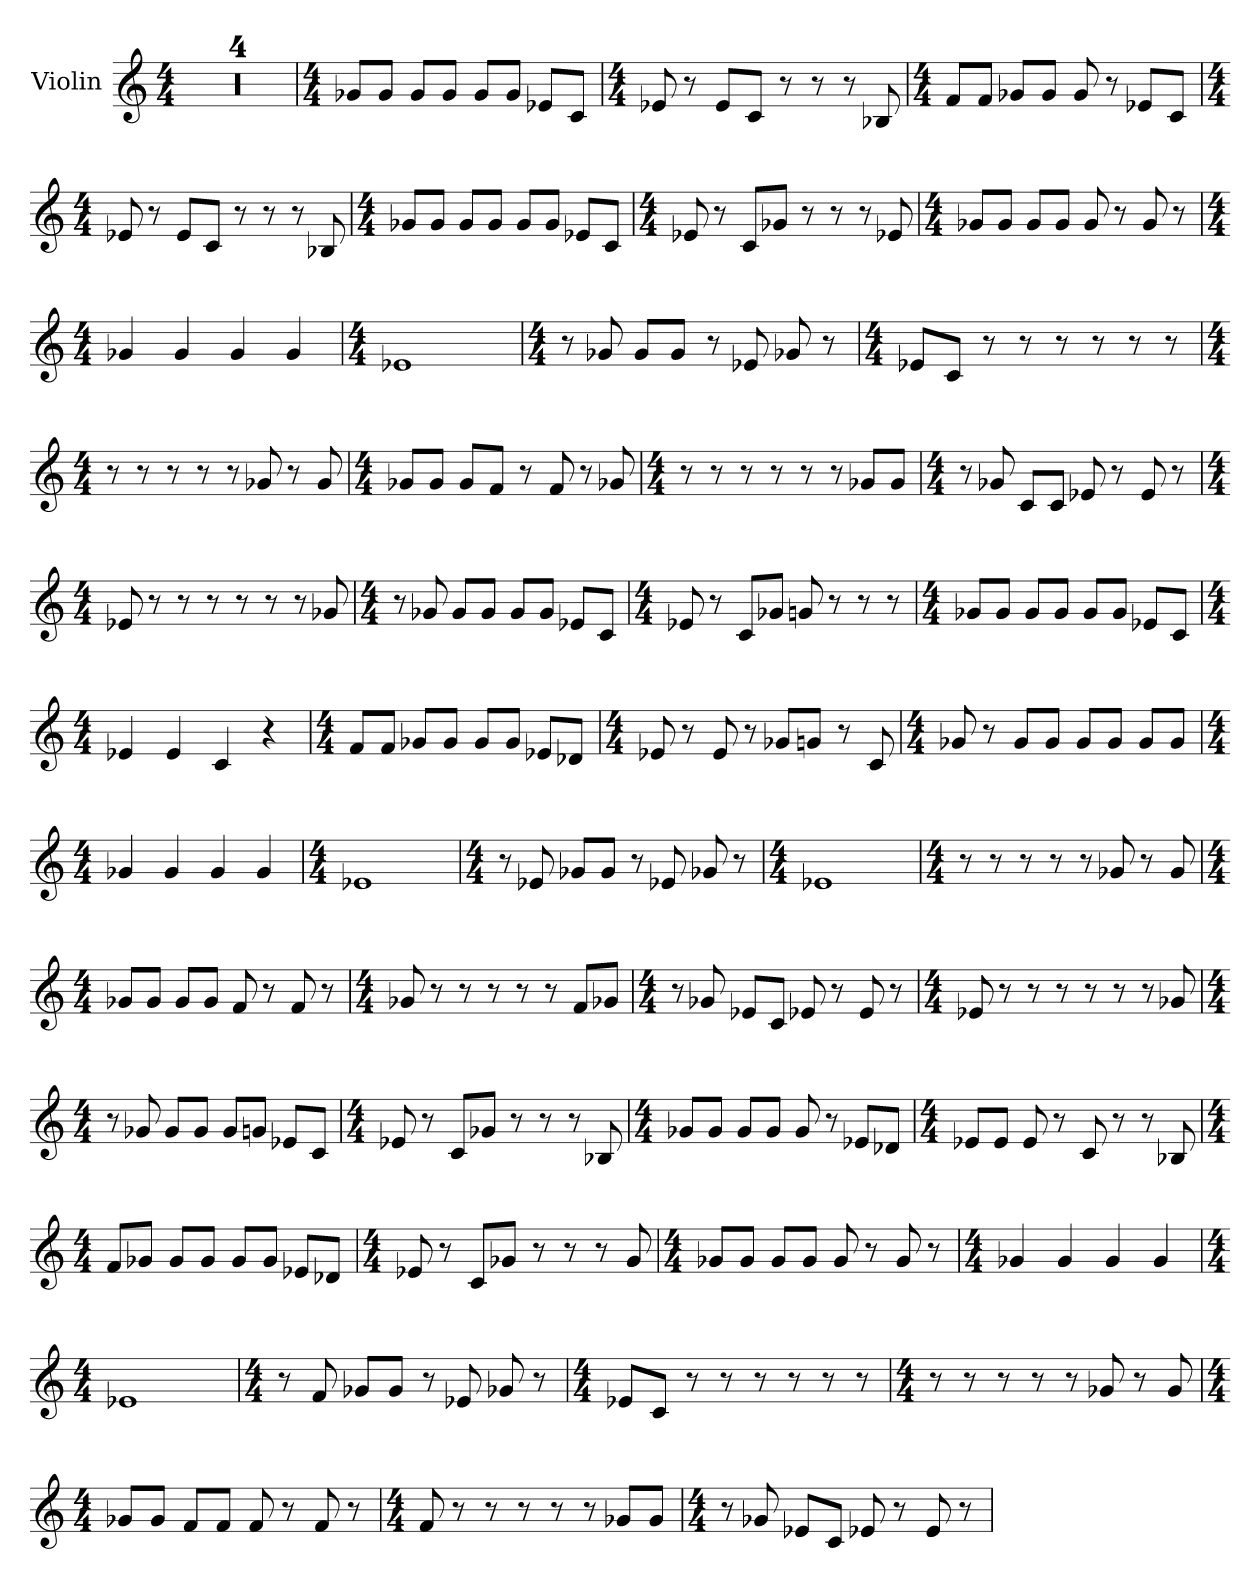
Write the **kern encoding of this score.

**kern
*part1
*staff1
*I"Violin
*I'Vln
*M4/4
=
1r
=
*M4/4
1r
=
*M4/4
1r
=
*M4/4
1r
=
*M4/4
8g-XL
8g-J
8g-L
8g-J
8g-L
8g-J
8e-XL
8cJ
=
*M4/4
8e-X
8r
8e-L
8cJ
8r
8r
8r
8B-X
=
*M4/4
8fL
8fJ
8g-XL
8g-J
8g-
8r
8e-XL
8cJ
=
*M4/4
8e-X
8r
8e-L
8cJ
8r
8r
8r
8B-X
=
*M4/4
8g-XL
8g-J
8g-L
8g-J
8g-L
8g-J
8e-XL
8cJ
=
*M4/4
8e-X
8r
8cL
8g-XJ
8r
8r
8r
8e-X
=
*M4/4
8g-XL
8g-J
8g-L
8g-J
8g-
8r
8g-
8r
=
*M4/4
4g-X
4g-
4g-
4g-
=
*M4/4
1e-X
=
*M4/4
8r
8g-X
8g-L
8g-J
8r
8e-X
8g-X
8r
=
*M4/4
8e-XL
8cJ
8r
8r
8r
8r
8r
8r
=
*M4/4
8r
8r
8r
8r
8r
8g-X
8r
8g-
=
*M4/4
8g-XL
8g-J
8g-L
8fJ
8r
8f
8r
8g-X
=
*M4/4
8r
8r
8r
8r
8r
8r
8g-XL
8g-J
=
*M4/4
8r
8g-X
8cL
8cJ
8e-X
8r
8e-
8r
=
*M4/4
8e-X
8r
8r
8r
8r
8r
8r
8g-X
=
*M4/4
8r
8g-X
8g-L
8g-J
8g-L
8g-J
8e-XL
8cJ
=
*M4/4
8e-X
8r
8cL
8g-XJ
8gn
8r
8r
8r
=
*M4/4
8g-XL
8g-J
8g-L
8g-J
8g-L
8g-J
8e-XL
8cJ
=
*M4/4
4e-X
4e-
4c
4r
=
*M4/4
8fL
8fJ
8g-XL
8g-J
8g-L
8g-J
8e-XL
8d-XJ
=
*M4/4
8e-X
8r
8e-
8r
8g-XL
8gnJ
8r
8c
=
*M4/4
8g-X
8r
8g-L
8g-J
8g-L
8g-J
8g-L
8g-J
=
*M4/4
4g-X
4g-
4g-
4g-
=
*M4/4
1e-X
=
*M4/4
8r
8e-X
8g-XL
8g-J
8r
8e-X
8g-X
8r
=
*M4/4
1e-X
=
*M4/4
8r
8r
8r
8r
8r
8g-X
8r
8g-
=
*M4/4
8g-XL
8g-J
8g-L
8g-J
8f
8r
8f
8r
=
*M4/4
8g-X
8r
8r
8r
8r
8r
8fL
8g-XJ
=
*M4/4
8r
8g-X
8e-XL
8cJ
8e-X
8r
8e-
8r
=
*M4/4
8e-X
8r
8r
8r
8r
8r
8r
8g-X
=
*M4/4
8r
8g-X
8g-L
8g-J
8g-L
8gnJ
8e-XL
8cJ
=
*M4/4
8e-X
8r
8cL
8g-XJ
8r
8r
8r
8B-X
=
*M4/4
8g-XL
8g-J
8g-L
8g-J
8g-
8r
8e-XL
8d-XJ
=
*M4/4
8e-XL
8e-J
8e-
8r
8c
8r
8r
8B-X
=
*M4/4
8fL
8g-XJ
8g-L
8g-J
8g-L
8g-J
8e-XL
8d-XJ
=
*M4/4
8e-X
8r
8cL
8g-XJ
8r
8r
8r
8g-
=
*M4/4
8g-XL
8g-J
8g-L
8g-J
8g-
8r
8g-
8r
=
*M4/4
4g-X
4g-
4g-
4g-
=
*M4/4
1e-X
=
*M4/4
8r
8f
8g-XL
8g-J
8r
8e-X
8g-X
8r
=
*M4/4
8e-XL
8cJ
8r
8r
8r
8r
8r
8r
=
*M4/4
8r
8r
8r
8r
8r
8g-X
8r
8g-
=
*M4/4
8g-XL
8g-J
8fL
8fJ
8f
8r
8f
8r
=
*M4/4
8f
8r
8r
8r
8r
8r
8g-XL
8g-J
=
*M4/4
8r
8g-X
8e-XL
8cJ
8e-X
8r
8e-
8r
=
*-
